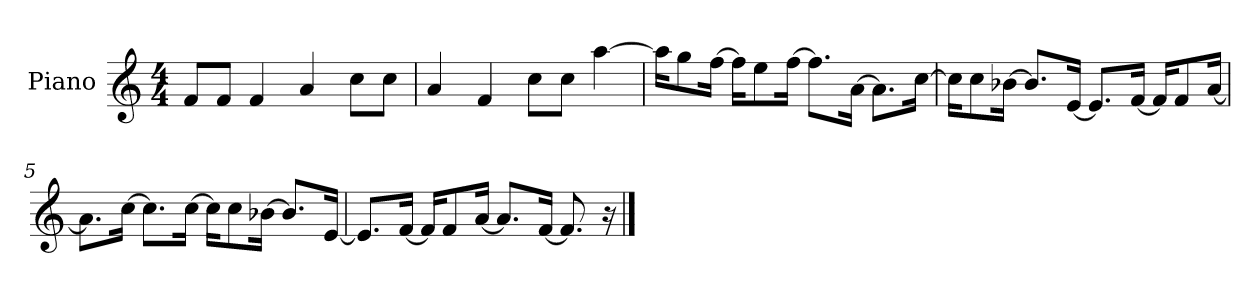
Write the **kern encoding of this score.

**kern
*part1
*staff1
*I"Piano
*I'P-no
*clefG2
*k[]
*M4/4
*MM90
=1
8f/L
8f/J
4f/
4a/
8cc\L
8cc\J
=2
4a/
4f/
8cc\L
8cc\J
[4aa\
=3
16aa\KL]
8gg\
[16ff\Jk
16ff\KL]
8ee\
[16ff\Jk
8.ff\L]
[16a\Jk
8.a\L]
[16cc\Jk
=4
16cc\KL]
8cc\
[16b-X\Jk
8.b-/L]
[16e/Jk
8.e/L]
[16f/Jk
16f/KL]
8f/
[16a/Jk
!!LO:LB:g=z
=5
8.a\L]
[16cc\Jk
8.cc\L]
[16cc\Jk
16cc\KL]
8cc\
[16b-X\Jk
8.b-/L]
[16e/Jk
=6
8.e/L]
[16f/Jk
16f/KL]
8f/
[16a/Jk
8.a/L]
[16f/Jk
8.f/]
16r
==
*-
